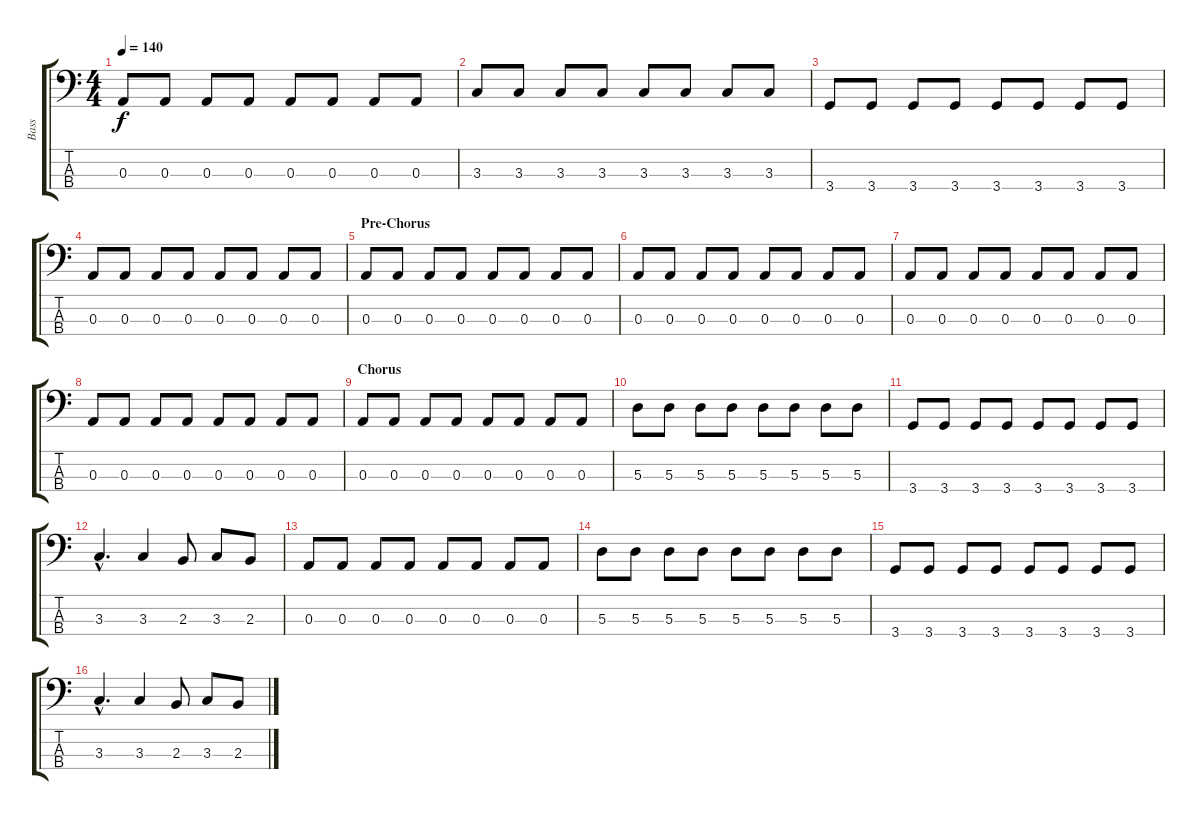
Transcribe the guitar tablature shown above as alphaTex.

\track ("Bass" "Bass") {instrument electricbasspick}
\staff {score tabs}
\tuning (G2 D2 A1 E1) {hide}
\ts (4 4)
\tempo 140
\clef f4
\ks c
0.3.8{dy f} 0.3.8 0.3.8 0.3.8 0.3.8 0.3.8 0.3.8 0.3.8 |
3.3.8 3.3.8 3.3.8 3.3.8 3.3.8 3.3.8 3.3.8 3.3.8 |
3.4.8 3.4.8 3.4.8 3.4.8 3.4.8 3.4.8 3.4.8 3.4.8 |
0.3.8 0.3.8 0.3.8 0.3.8 0.3.8 0.3.8 0.3.8 0.3.8 |
\section ("" "Pre-Chorus")
0.3.8 0.3.8 0.3.8 0.3.8 0.3.8 0.3.8 0.3.8 0.3.8 |
0.3.8 0.3.8 0.3.8 0.3.8 0.3.8 0.3.8 0.3.8 0.3.8 |
0.3.8 0.3.8 0.3.8 0.3.8 0.3.8 0.3.8 0.3.8 0.3.8 |
0.3.8 0.3.8 0.3.8 0.3.8 0.3.8 0.3.8 0.3.8 0.3.8 |
\section ("" "Chorus")
0.3.8 0.3.8 0.3.8 0.3.8 0.3.8 0.3.8 0.3.8 0.3.8 |
5.3.8 5.3.8 5.3.8 5.3.8 5.3.8 5.3.8 5.3.8 5.3.8 |
3.4.8 3.4.8 3.4.8 3.4.8 3.4.8 3.4.8 3.4.8 3.4.8 |
3.3{hac}.4{d} 3.3.4 2.3.8 3.3.8 2.3.8 |
0.3.8 0.3.8 0.3.8 0.3.8 0.3.8 0.3.8 0.3.8 0.3.8 |
5.3.8 5.3.8 5.3.8 5.3.8 5.3.8 5.3.8 5.3.8 5.3.8 |
3.4.8 3.4.8 3.4.8 3.4.8 3.4.8 3.4.8 3.4.8 3.4.8 |
3.3{hac}.4{d} 3.3.4 2.3.8 3.3.8 2.3.8
